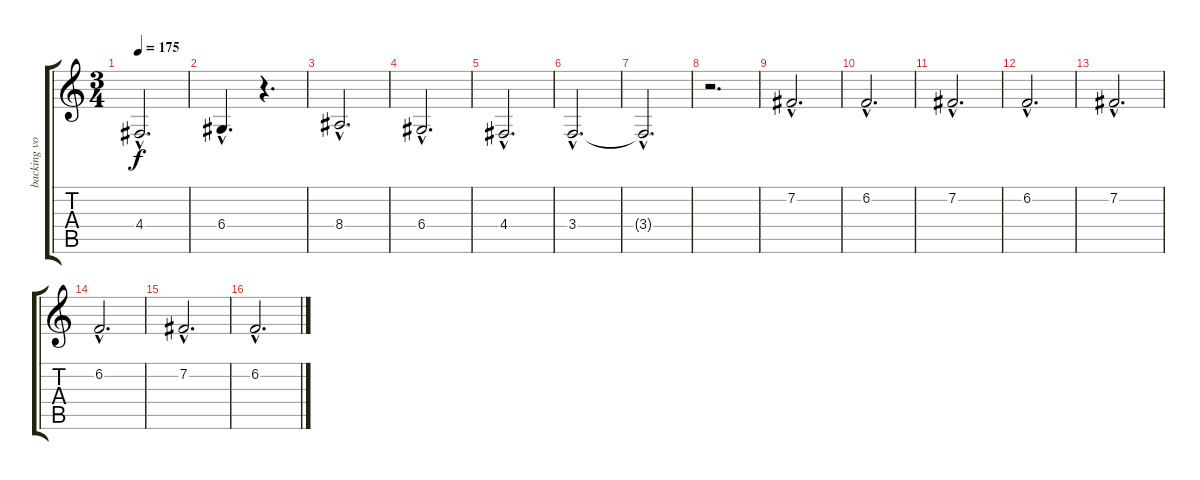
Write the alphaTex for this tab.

\track ("backing vocals" "backing vo") {instrument lead1square}
\staff {score tabs}
\tuning (E4 B3 G3 D3 A2 E2) {hide}
\ts (3 4)
\tempo 175
\clef g2
\ks c
4.4{hac}.2{d dy f} |
6.4{hac}.4{d} r.4{d} |
8.4{hac}.2{d} |
6.4{hac}.2{d} |
4.4{hac}.2{d} |
3.4{hac}.2{d} |
3.4{hac t}.2{d} |
r.2{d} |
7.2{hac}.2{d} |
6.2{hac}.2{d} |
7.2{hac}.2{d} |
6.2{hac}.2{d} |
7.2{hac}.2{d} |
6.2{hac}.2{d} |
7.2{hac}.2{d} |
6.2{hac}.2{d}
